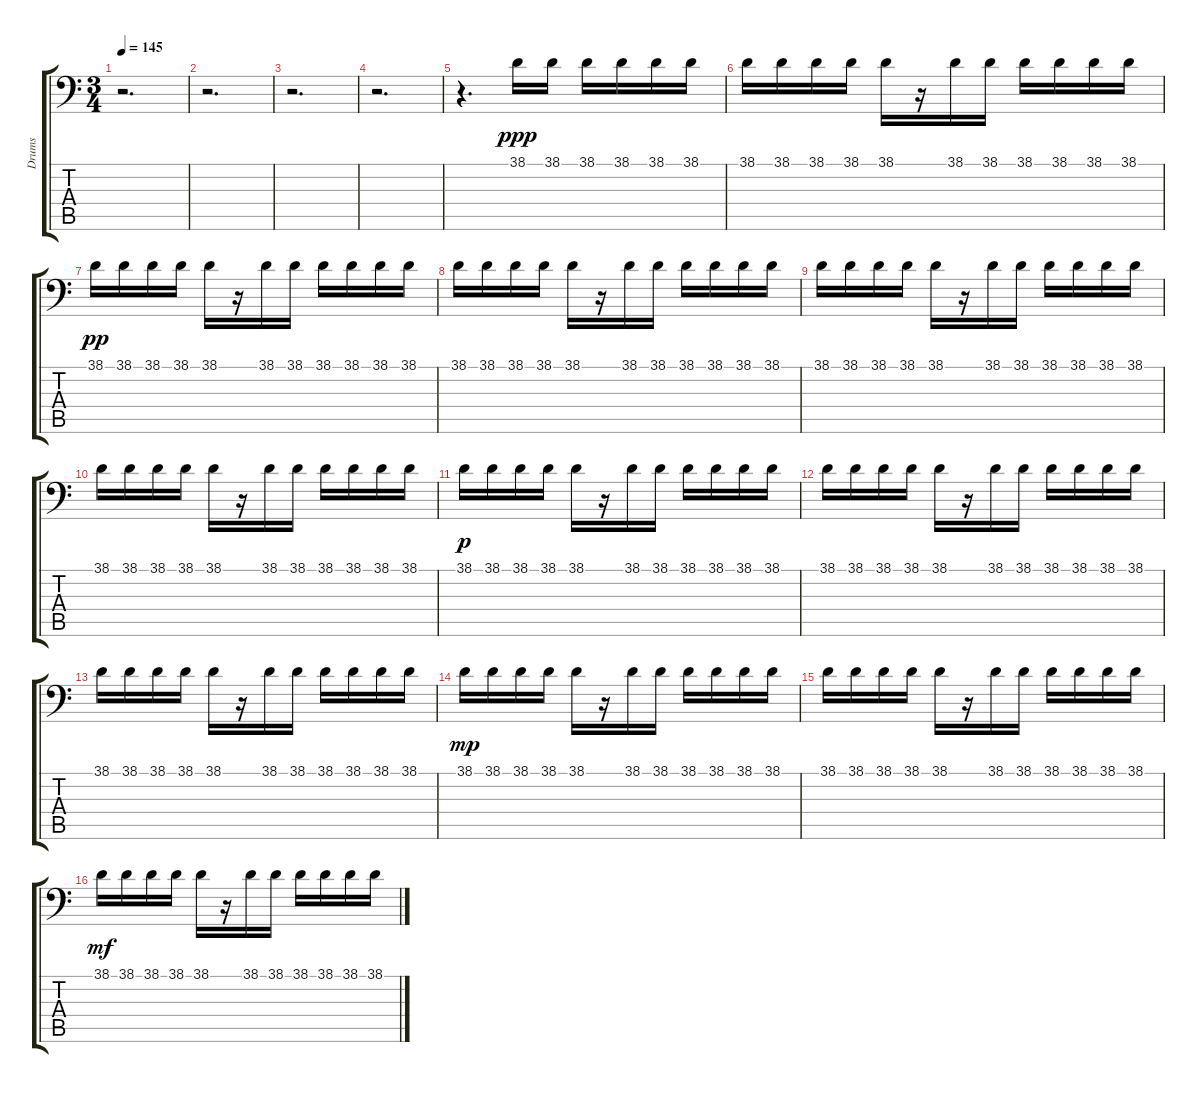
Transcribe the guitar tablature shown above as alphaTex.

\track ("Drums" "Drums") {instrument acousticgrandpiano}
\staff {score tabs}
\tuning (C-1 C-1 C-1 C-1 C-1 C-1) {hide}
\ts (3 4)
\tempo 145
\clef f4
\ks c
r.2{d dy ppp} |
r.2{d} |
r.2{d} |
r.2{d} |
r.4{d} 38.1.16 38.1.16 38.1.16 38.1.16 38.1.16 38.1.16 |
38.1.16 38.1.16 38.1.16 38.1.16 38.1.16 r.16 38.1.16 38.1.16 38.1.16 38.1.16 38.1.16 38.1.16 |
38.1.16{dy pp} 38.1.16 38.1.16 38.1.16 38.1.16 r.16 38.1.16 38.1.16 38.1.16 38.1.16 38.1.16 38.1.16 |
38.1.16 38.1.16 38.1.16 38.1.16 38.1.16 r.16 38.1.16 38.1.16 38.1.16 38.1.16 38.1.16 38.1.16 |
38.1.16 38.1.16 38.1.16 38.1.16 38.1.16 r.16 38.1.16 38.1.16 38.1.16 38.1.16 38.1.16 38.1.16 |
38.1.16 38.1.16 38.1.16 38.1.16 38.1.16 r.16 38.1.16 38.1.16 38.1.16 38.1.16 38.1.16 38.1.16 |
38.1.16{dy p} 38.1.16 38.1.16 38.1.16 38.1.16 r.16 38.1.16 38.1.16 38.1.16 38.1.16 38.1.16 38.1.16 |
38.1.16 38.1.16 38.1.16 38.1.16 38.1.16 r.16 38.1.16 38.1.16 38.1.16 38.1.16 38.1.16 38.1.16 |
38.1.16 38.1.16 38.1.16 38.1.16 38.1.16 r.16 38.1.16 38.1.16 38.1.16 38.1.16 38.1.16 38.1.16 |
38.1.16{dy mp} 38.1.16 38.1.16 38.1.16 38.1.16 r.16 38.1.16 38.1.16 38.1.16 38.1.16 38.1.16 38.1.16 |
38.1.16 38.1.16 38.1.16 38.1.16 38.1.16 r.16 38.1.16 38.1.16 38.1.16 38.1.16 38.1.16 38.1.16 |
38.1.16{dy mf} 38.1.16 38.1.16 38.1.16 38.1.16 r.16 38.1.16 38.1.16 38.1.16 38.1.16 38.1.16 38.1.16
